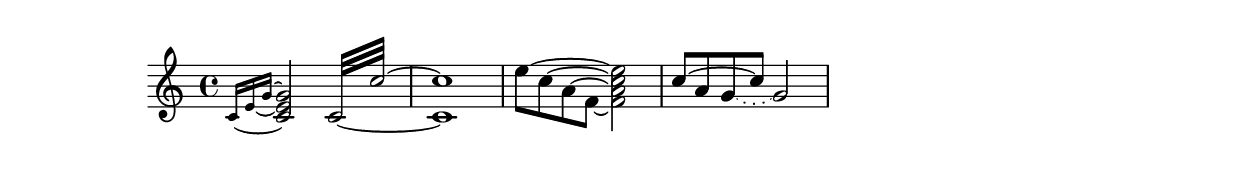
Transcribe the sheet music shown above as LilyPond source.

%% Do not edit this file; it is auto-generated from LSR http://lsr.dsi.unimi.it
%% This file is in the public domain.
\version "2.11.66"

\header {
  lsrtags = "rhythms"

 doctitlees = "Uso de ligaduras en los arpegios"
 texidoces = "
En ocasiones se usan ligaduras de unión para escribir los arpegios.
En este caso, las dos notas ligadas no tienen que ser consecutivas.
Esto se puede conseguir estableciendo la propiedad
@code{tieWaitForNote} al valor \"verdadero\".  La misma funcionalidad
es de utilidad, por ejemplo, para ligar un trémolo a un acorde, pero
en principio, también se puede usar para notas normales consecutivas,
como se muestra en este ejemplo.

"

%% Translation of GIT committish :<6ce7f350682dfa99af97929be1dec6b9f1cbc01a>
 texidocde = "
 Überbindungen werden teilweise benutzt, um Arpeggios zu notieren.  In
 diesem Fall stehen die übergebundenen Noten nicht unbedingt hintereinander.
Das Verhalten kann erreicht werden, indem die @code{tieWaitForNote}-Eigenschaft
auf @code{#t} gesetzt wird.  Diese Funktion ist auch sinnvoll, um etwa
ein Tremolo mit einem Akkord zu überbinden, kann aber prinzipiell auch
für normale Überbindungen eingesetzt werden
"
  doctitlede = "Überbingungen für Arpeggio genutzen"

  texidoc = "
Ties are sometimes used to write out arpeggios.  In this case, two tied
notes need not be consecutive.  This can be achieved by setting the
@code{tieWaitForNote} property to @code{#t}.  The same feature is also
useful, for example, to tie a tremolo to a chord, but in principle, it
can also be used for ordinary consecutive notes. 

"
  doctitle = "Using ties with arpeggios"
} % begin verbatim

\relative c' {
  \set tieWaitForNote = ##t
  \grace { c16[ ~ e ~ g] ~ } <c, e g>2
  \repeat tremolo 8 { c32 ~ c' ~ } <c c,>1
  e8 ~ c ~ a ~ f ~ <e' c a f>2
  \tieUp
  c8 ~ a
  \tieDown
  \tieDotted
  g8 ~ c g2
}
